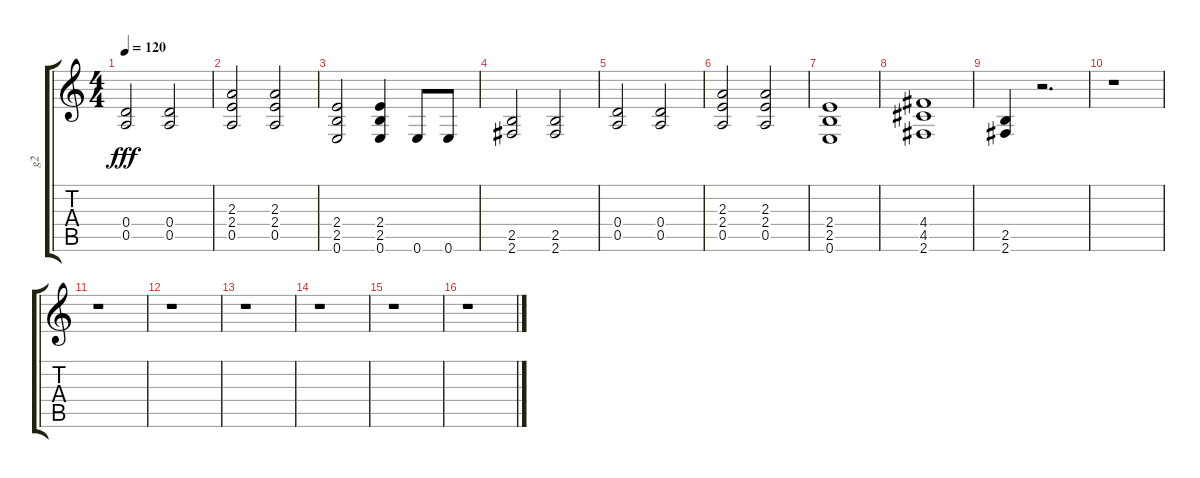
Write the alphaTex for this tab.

\track ("g2" "g2") {instrument overdrivenguitar}
\staff {score tabs}
\tuning (E4 B3 G3 D3 A2 E2) {hide}
\ts (4 4)
\tempo 120
\clef g2
\ks c
(0.4 0.5).2{dy fff} (0.4 0.5).2 |
(2.3 2.4 0.5).2 (2.3 2.4 0.5).2 |
(2.4 2.5 0.6).2 (2.4 2.5 0.6).4 0.6.8 0.6.8 |
(2.5 2.6).2 (2.5 2.6).2 |
(0.4 0.5).2 (0.4 0.5).2 |
(2.3 2.4 0.5).2 (2.3 2.4 0.5).2 |
(2.4 2.5 0.6).1 |
(4.4 4.5 2.6).1 |
(2.5 2.6).4 r.2{d} |
r.1 |
r.1 |
r.1 |
r.1 |
r.1 |
r.1 |
r.1
